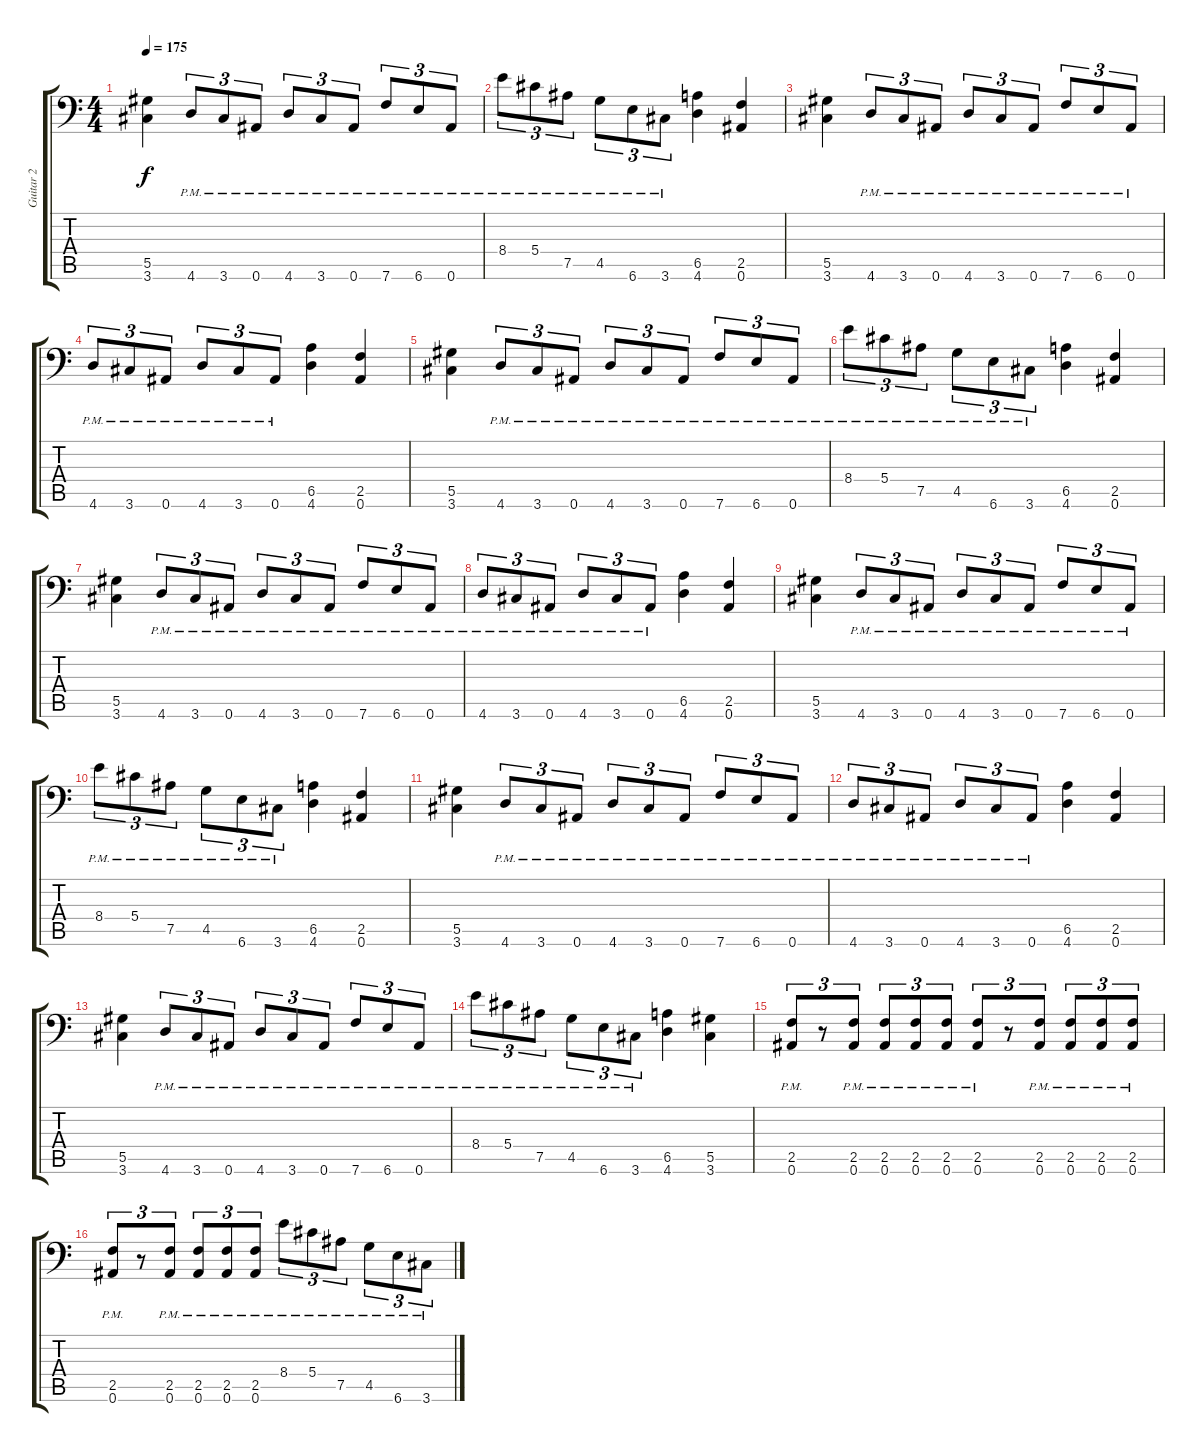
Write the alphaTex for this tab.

\track ("Guitar 2" "Guitar 2") {instrument overdrivenguitar}
\staff {score tabs}
\tuning (Bb3 F3 Db3 Ab2 Eb2 Bb1) {hide}
\ts (4 4)
\tempo 175
\clef f4
\ks c
(5.5 3.6).4{dy f} 4.6{pm}.8{tu (3 2)} 3.6{pm}.8{tu (3 2)} 0.6{pm}.8{tu (3 2)} 4.6{pm}.8{tu (3 2)} 3.6{pm}.8{tu (3 2)} 0.6{pm}.8{tu (3 2)} 7.6{pm}.8{tu (3 2)} 6.6{pm}.8{tu (3 2)} 0.6{pm}.8{tu (3 2)} |
8.4{pm}.8{tu (3 2)} 5.4{pm}.8{tu (3 2)} 7.5{pm}.8{tu (3 2)} 4.5{pm}.8{tu (3 2)} 6.6{pm}.8{tu (3 2)} 3.6{pm}.8{tu (3 2)} (6.5 4.6).4 (2.5 0.6).4 |
(5.5 3.6).4 4.6{pm}.8{tu (3 2)} 3.6{pm}.8{tu (3 2)} 0.6{pm}.8{tu (3 2)} 4.6{pm}.8{tu (3 2)} 3.6{pm}.8{tu (3 2)} 0.6{pm}.8{tu (3 2)} 7.6{pm}.8{tu (3 2)} 6.6{pm}.8{tu (3 2)} 0.6{pm}.8{tu (3 2)} |
4.6{pm}.8{tu (3 2)} 3.6{pm}.8{tu (3 2)} 0.6{pm}.8{tu (3 2)} 4.6{pm}.8{tu (3 2)} 3.6{pm}.8{tu (3 2)} 0.6{pm}.8{tu (3 2)} (6.5 4.6).4 (2.5 0.6).4 |
(5.5 3.6).4 4.6{pm}.8{tu (3 2)} 3.6{pm}.8{tu (3 2)} 0.6{pm}.8{tu (3 2)} 4.6{pm}.8{tu (3 2)} 3.6{pm}.8{tu (3 2)} 0.6{pm}.8{tu (3 2)} 7.6{pm}.8{tu (3 2)} 6.6{pm}.8{tu (3 2)} 0.6{pm}.8{tu (3 2)} |
8.4{pm}.8{tu (3 2)} 5.4{pm}.8{tu (3 2)} 7.5{pm}.8{tu (3 2)} 4.5{pm}.8{tu (3 2)} 6.6{pm}.8{tu (3 2)} 3.6{pm}.8{tu (3 2)} (6.5 4.6).4 (2.5 0.6).4 |
(5.5 3.6).4 4.6{pm}.8{tu (3 2)} 3.6{pm}.8{tu (3 2)} 0.6{pm}.8{tu (3 2)} 4.6{pm}.8{tu (3 2)} 3.6{pm}.8{tu (3 2)} 0.6{pm}.8{tu (3 2)} 7.6{pm}.8{tu (3 2)} 6.6{pm}.8{tu (3 2)} 0.6{pm}.8{tu (3 2)} |
4.6{pm}.8{tu (3 2)} 3.6{pm}.8{tu (3 2)} 0.6{pm}.8{tu (3 2)} 4.6{pm}.8{tu (3 2)} 3.6{pm}.8{tu (3 2)} 0.6{pm}.8{tu (3 2)} (6.5 4.6).4 (2.5 0.6).4 |
(5.5 3.6).4 4.6{pm}.8{tu (3 2)} 3.6{pm}.8{tu (3 2)} 0.6{pm}.8{tu (3 2)} 4.6{pm}.8{tu (3 2)} 3.6{pm}.8{tu (3 2)} 0.6{pm}.8{tu (3 2)} 7.6{pm}.8{tu (3 2)} 6.6{pm}.8{tu (3 2)} 0.6{pm}.8{tu (3 2)} |
8.4{pm}.8{tu (3 2)} 5.4{pm}.8{tu (3 2)} 7.5{pm}.8{tu (3 2)} 4.5{pm}.8{tu (3 2)} 6.6{pm}.8{tu (3 2)} 3.6{pm}.8{tu (3 2)} (6.5 4.6).4 (2.5 0.6).4 |
(5.5 3.6).4 4.6{pm}.8{tu (3 2)} 3.6{pm}.8{tu (3 2)} 0.6{pm}.8{tu (3 2)} 4.6{pm}.8{tu (3 2)} 3.6{pm}.8{tu (3 2)} 0.6{pm}.8{tu (3 2)} 7.6{pm}.8{tu (3 2)} 6.6{pm}.8{tu (3 2)} 0.6{pm}.8{tu (3 2)} |
4.6{pm}.8{tu (3 2)} 3.6{pm}.8{tu (3 2)} 0.6{pm}.8{tu (3 2)} 4.6{pm}.8{tu (3 2)} 3.6{pm}.8{tu (3 2)} 0.6{pm}.8{tu (3 2)} (6.5 4.6).4 (2.5 0.6).4 |
(5.5 3.6).4 4.6{pm}.8{tu (3 2)} 3.6{pm}.8{tu (3 2)} 0.6{pm}.8{tu (3 2)} 4.6{pm}.8{tu (3 2)} 3.6{pm}.8{tu (3 2)} 0.6{pm}.8{tu (3 2)} 7.6{pm}.8{tu (3 2)} 6.6{pm}.8{tu (3 2)} 0.6{pm}.8{tu (3 2)} |
8.4{pm}.8{tu (3 2)} 5.4{pm}.8{tu (3 2)} 7.5{pm}.8{tu (3 2)} 4.5{pm}.8{tu (3 2)} 6.6{pm}.8{tu (3 2)} 3.6{pm}.8{tu (3 2)} (6.5 4.6).4 (5.5 3.6).4 |
(2.5{pm} 0.6{pm}).8{tu (3 2)} r.8{tu (3 2)} (2.5{pm} 0.6{pm}).8{tu (3 2)} (2.5{pm} 0.6{pm}).8{tu (3 2)} (2.5{pm} 0.6{pm}).8{tu (3 2)} (2.5{pm} 0.6{pm}).8{tu (3 2)} (2.5{pm} 0.6{pm}).8{tu (3 2)} r.8{tu (3 2)} (2.5{pm} 0.6{pm}).8{tu (3 2)} (2.5{pm} 0.6{pm}).8{tu (3 2)} (2.5{pm} 0.6{pm}).8{tu (3 2)} (2.5{pm} 0.6{pm}).8{tu (3 2)} |
(2.5{pm} 0.6{pm}).8{tu (3 2)} r.8{tu (3 2)} (2.5{pm} 0.6{pm}).8{tu (3 2)} (2.5{pm} 0.6{pm}).8{tu (3 2)} (2.5{pm} 0.6{pm}).8{tu (3 2)} (2.5{pm} 0.6{pm}).8{tu (3 2)} 8.4{pm}.8{tu (3 2)} 5.4{pm}.8{tu (3 2)} 7.5{pm}.8{tu (3 2)} 4.5{pm}.8{tu (3 2)} 6.6{pm}.8{tu (3 2)} 3.6{pm}.8{tu (3 2)}
